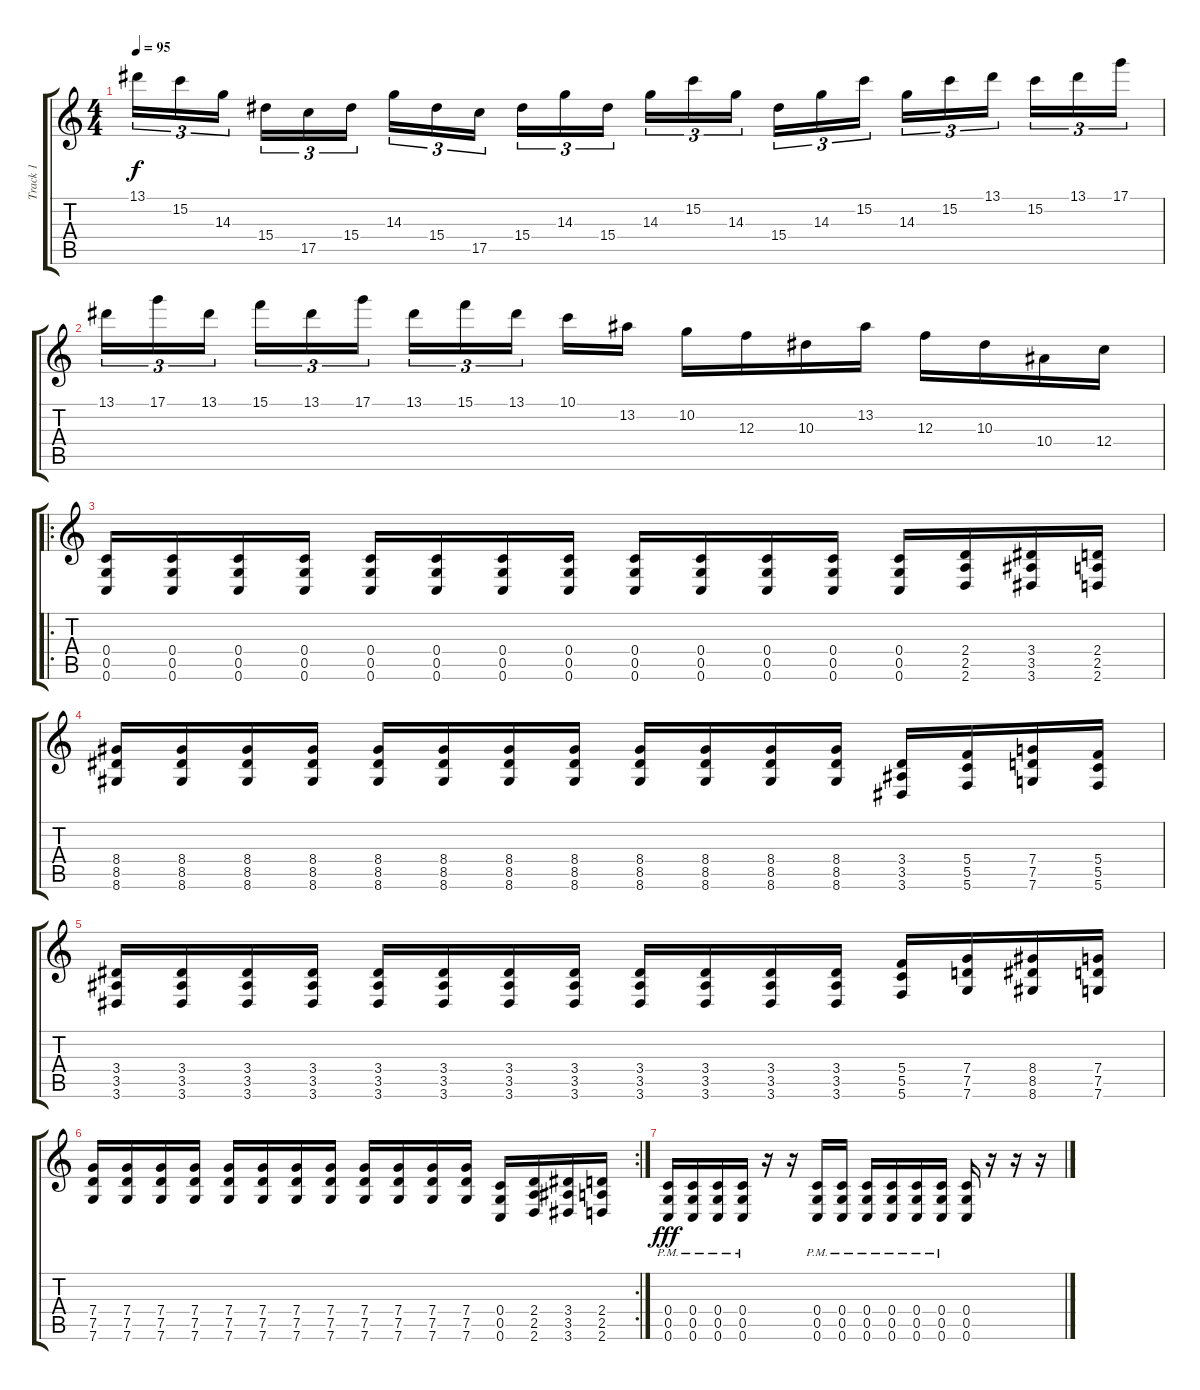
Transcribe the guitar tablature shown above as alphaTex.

\track ("Track 1" "Track 1") {instrument overdrivenguitar}
\staff {score tabs}
\tuning (D4 A3 F3 C3 G2 C2) {hide}
\ts (4 4)
\tempo 95
\clef g2
\ks c
13.1.16{tu (3 2) dy f} 15.2.16{tu (3 2)} 14.3.16{tu (3 2) beam splitsecondary} 15.4.16{tu (3 2)} 17.5.16{tu (3 2)} 15.4.16{tu (3 2)} 14.3.16{tu (3 2)} 15.4.16{tu (3 2)} 17.5.16{tu (3 2) beam splitsecondary} 15.4.16{tu (3 2)} 14.3.16{tu (3 2)} 15.4.16{tu (3 2)} 14.3.16{tu (3 2)} 15.2.16{tu (3 2)} 14.3.16{tu (3 2) beam splitsecondary} 15.4.16{tu (3 2)} 14.3.16{tu (3 2)} 15.2.16{tu (3 2)} 14.3.16{tu (3 2)} 15.2.16{tu (3 2)} 13.1.16{tu (3 2) beam splitsecondary} 15.2.16{tu (3 2)} 13.1.16{tu (3 2)} 17.1.16{tu (3 2)} |
13.1.16{tu (3 2)} 17.1.16{tu (3 2)} 13.1.16{tu (3 2) beam splitsecondary} 15.1.16{tu (3 2)} 13.1.16{tu (3 2)} 17.1.16{tu (3 2)} 13.1.16{tu (3 2)} 15.1.16{tu (3 2)} 13.1.16{tu (3 2) beam splitsecondary} 10.1.16 13.2.16 10.2.16 12.3.16 10.3.16 13.2.16 12.3.16 10.3.16 10.4.16 12.4.16 |
\ro
(0.4 0.5 0.6).16 (0.4 0.5 0.6).16 (0.4 0.5 0.6).16 (0.4 0.5 0.6).16 (0.4 0.5 0.6).16 (0.4 0.5 0.6).16 (0.4 0.5 0.6).16 (0.4 0.5 0.6).16 (0.4 0.5 0.6).16 (0.4 0.5 0.6).16 (0.4 0.5 0.6).16 (0.4 0.5 0.6).16 (0.4 0.5 0.6).16 (2.4 2.5 2.6).16 (3.4 3.5 3.6).16 (2.4 2.5 2.6).16 |
(8.4 8.5 8.6).16 (8.4 8.5 8.6).16 (8.4 8.5 8.6).16 (8.4 8.5 8.6).16 (8.4 8.5 8.6).16 (8.4 8.5 8.6).16 (8.4 8.5 8.6).16 (8.4 8.5 8.6).16 (8.4 8.5 8.6).16 (8.4 8.5 8.6).16 (8.4 8.5 8.6).16 (8.4 8.5 8.6).16 (3.4 3.5 3.6).16 (5.4 5.5 5.6).16 (7.4 7.5 7.6).16 (5.4 5.5 5.6).16 |
(3.4 3.5 3.6).16 (3.4 3.5 3.6).16 (3.4 3.5 3.6).16 (3.4 3.5 3.6).16 (3.4 3.5 3.6).16 (3.4 3.5 3.6).16 (3.4 3.5 3.6).16 (3.4 3.5 3.6).16 (3.4 3.5 3.6).16 (3.4 3.5 3.6).16 (3.4 3.5 3.6).16 (3.4 3.5 3.6).16 (5.4 5.5 5.6).16 (7.4 7.5 7.6).16 (8.4 8.5 8.6).16 (7.4 7.5 7.6).16 |
\rc 2
(7.4 7.5 7.6).16 (7.4 7.5 7.6).16 (7.4 7.5 7.6).16 (7.4 7.5 7.6).16 (7.4 7.5 7.6).16 (7.4 7.5 7.6).16 (7.4 7.5 7.6).16 (7.4 7.5 7.6).16 (7.4 7.5 7.6).16 (7.4 7.5 7.6).16 (7.4 7.5 7.6).16 (7.4 7.5 7.6).16 (0.4 0.5 0.6).16 (2.4 2.5 2.6).16 (3.4 3.5 3.6).16 (2.4 2.5 2.6).16 |
(0.4{pm} 0.5{pm} 0.6{pm}).16{dy fff} (0.4{pm} 0.5{pm} 0.6{pm}).16 (0.4{pm} 0.5{pm} 0.6{pm}).16 (0.4{pm} 0.5{pm} 0.6{pm}).16 r.16 r.16 (0.4{pm} 0.5{pm} 0.6{pm}).16 (0.4{pm} 0.5{pm} 0.6{pm}).16 (0.4{pm} 0.5{pm} 0.6{pm}).16 (0.4{pm} 0.5{pm} 0.6{pm}).16 (0.4{pm} 0.5{pm} 0.6{pm}).16 (0.4{pm} 0.5{pm} 0.6{pm}).16 (0.4 0.5 0.6).16 r.16 r.16 r.16
